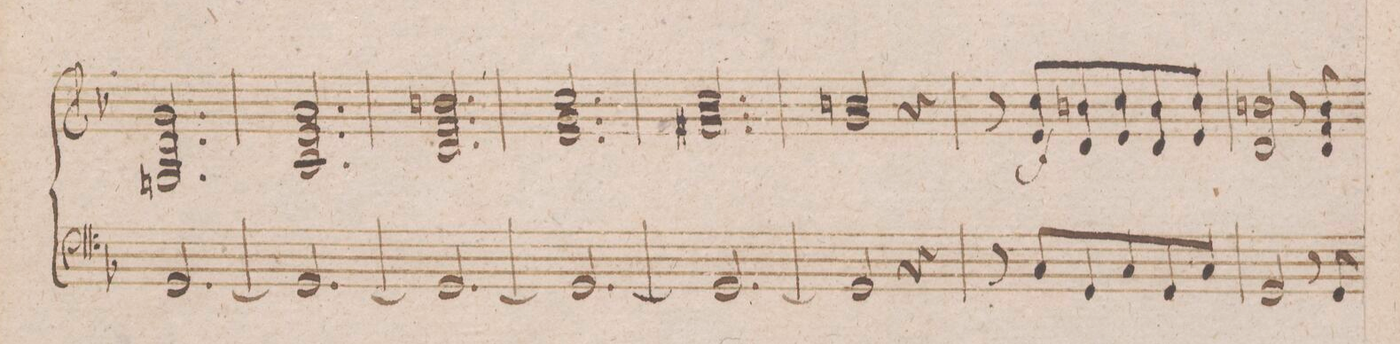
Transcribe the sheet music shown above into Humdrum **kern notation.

**kern
*I"Organo.
*clefF4
*k[b-]
*met(c|)
*M3/4
[2.GG/
=158
2.GG/_
=159
2.GG/_
=160
2.GG/_
=161
2.GG/_
=162
2GG/]
4r
=163
8r
8C/L
8GG/
8C/
8GG/
8C/J
=164
2GG/
8r
8GG/
=165
*-
